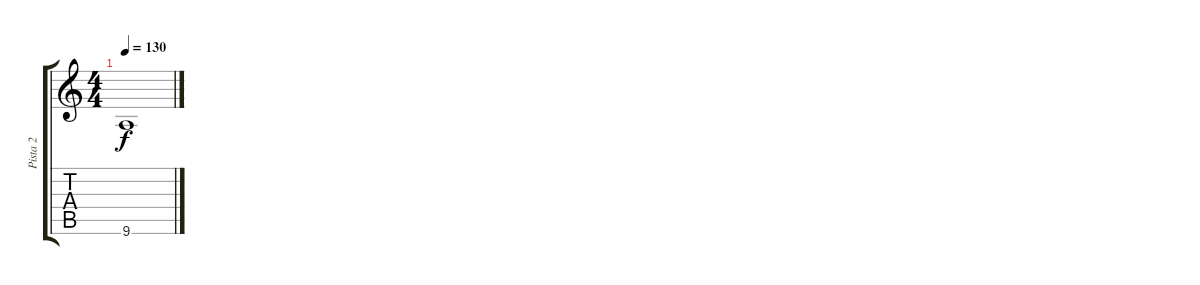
\track ("Pista 2" "Pista 2") {instrument electricbasspick}
\staff {score tabs}
\tuning (D4 A3 F3 C3 G2 C2) {hide}
\ts (4 4)
\tempo 130
\clef g2
\ks c
9.6.1{dy f}
